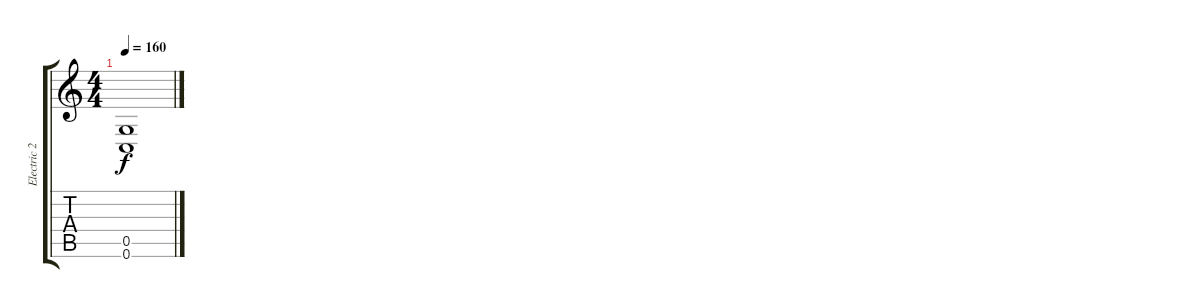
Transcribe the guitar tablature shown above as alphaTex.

\track ("Electric 2" "Electric 2") {instrument distortionguitar}
\staff {score tabs}
\tuning (D4 A3 F3 C3 G2 C2) {hide}
\ts (4 4)
\tempo 160
\clef g2
\ks c
(0.5 0.6).1{dy f}
